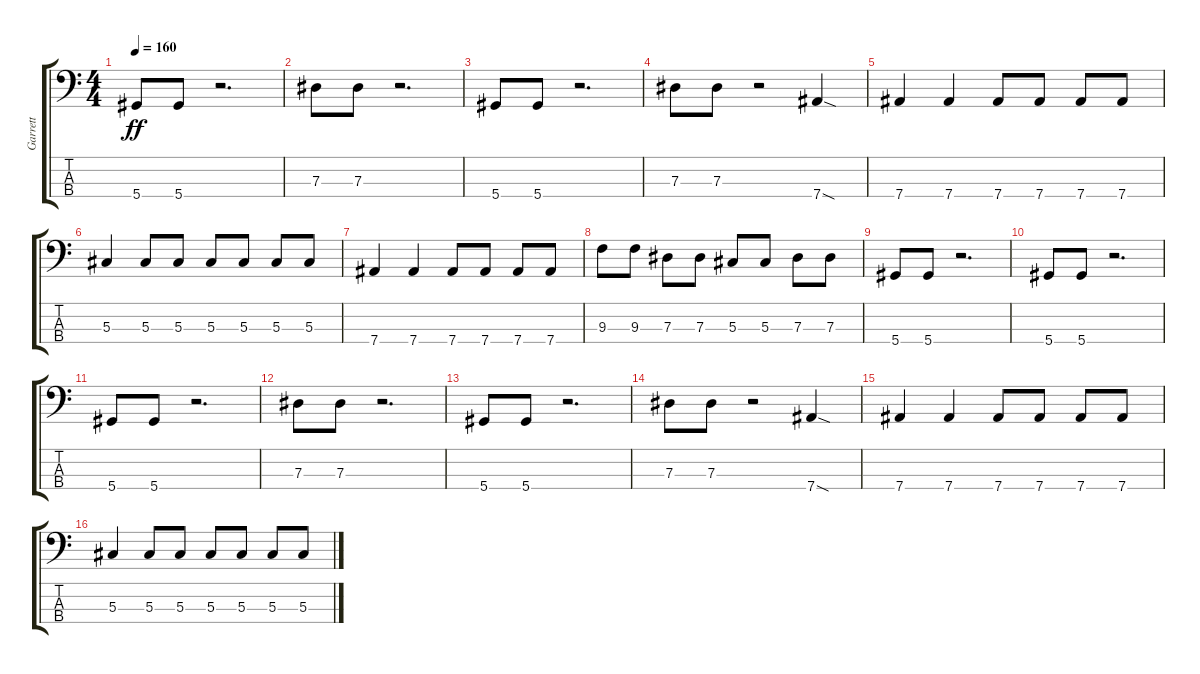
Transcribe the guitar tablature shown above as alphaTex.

\track ("Garrett" "Garrett") {instrument electricbasspick}
\staff {score tabs}
\tuning (Gb2 Db2 Ab1 Eb1) {hide}
\ts (4 4)
\tempo 160
\clef f4
\ks c
5.4.8{dy ff instrument electricbasspick} 5.4.8 r.2{d} |
7.3.8 7.3.8 r.2{d} |
5.4.8 5.4.8 r.2{d} |
7.3.8 7.3.8 r.2 7.4{sod}.4 |
7.4.4 7.4.4 7.4.8 7.4.8 7.4.8 7.4.8 |
5.3.4 5.3.8 5.3.8 5.3.8 5.3.8 5.3.8 5.3.8 |
7.4.4 7.4.4 7.4.8 7.4.8 7.4.8 7.4.8 |
9.3.8 9.3.8 7.3.8 7.3.8 5.3.8 5.3.8 7.3.8 7.3.8 |
5.4.8 5.4.8 r.2{d} |
5.4.8 5.4.8 r.2{d} |
5.4.8 5.4.8 r.2{d} |
7.3.8 7.3.8 r.2{d} |
5.4.8 5.4.8 r.2{d} |
7.3.8 7.3.8 r.2 7.4{sod}.4 |
7.4.4 7.4.4 7.4.8 7.4.8 7.4.8 7.4.8 |
5.3.4 5.3.8 5.3.8 5.3.8 5.3.8 5.3.8 5.3.8
